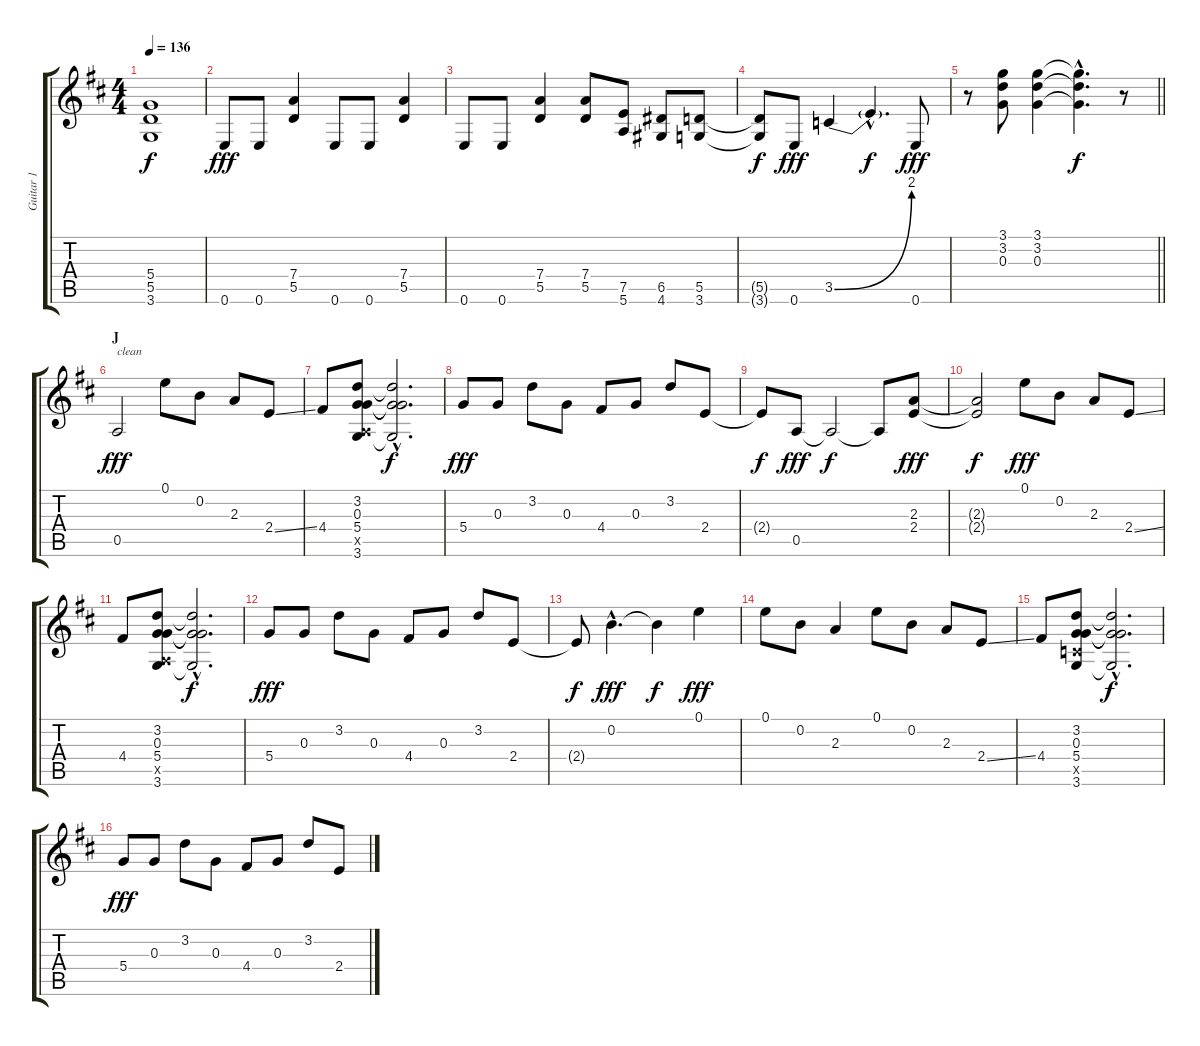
\track ("Guitar 1" "Guitar 1") {instrument overdrivenguitar}
\staff {score tabs}
\tuning (E4 B3 G3 D3 A2 E2) {hide}
\ts (4 4)
\tempo 136
\clef g2
\ks d
(5.4{t} 5.5{t} 3.6{t}).1{dy f} |
0.6.8{dy fff} 0.6.8 (7.4 5.5).4 0.6.8 0.6.8 (7.4 5.5).4 |
0.6.8 0.6.8 (7.4 5.5).4 (7.4 5.5).8 (7.5 5.6).8 (6.5 4.6).8 (5.5 3.6).8 |
(5.5{t} 3.6{t}).8{dy f} 0.6.8{dy fff} 3.5{be (bend 0 0 60 8)}.4 3.5{hac t}.4{d dy f} 0.6.8{dy fff} |
\barLineRight lightlight
r.8 (3.1 3.2 0.3).8 (3.1 3.2 0.3).4 (3.1{hac t} 3.2{hac t} 0.3{hac t}).4{d dy f} r.8 |
\section ("" "J")
0.5.2{txt "clean" dy fff instrument electricguitarclean} 0.1.8 0.2.8 2.3.8 2.4{ss}.8 |
4.4.8 (3.2 0.3 5.4 0.5{x} 3.6).8 (3.2{hac t} 0.3{hac t} 5.4{hac t} 3.6{hac t}).2{d dy f} |
5.4.8{dy fff} 0.3.8 3.2.8 0.3.8 4.4.8 0.3.8 3.2.8 2.4.8 |
2.4{t}.8{dy f} 0.5.8{dy fff} 0.5{t}.2{dy f} 0.5{t}.8 (2.3 2.4).8{dy fff} |
(2.3{t} 2.4{t}).2{dy f} 0.1.8{dy fff} 0.2.8 2.3.8 2.4{ss}.8 |
4.4.8 (3.2 0.3 5.4 0.5{x} 3.6).8 (3.2{hac t} 0.3{hac t} 5.4{hac t} 3.6{hac t}).2{d dy f} |
5.4.8{dy fff} 0.3.8 3.2.8 0.3.8 4.4.8 0.3.8 3.2.8 2.4.8 |
2.4{t}.8{dy f} 0.2{hac}.4{d dy fff} 0.2{t}.4{dy f} 0.1.4{dy fff} |
0.1.8 0.2.8 2.3.4 0.1.8 0.2.8 2.3.8 2.4{ss}.8 |
4.4.8 (3.2 0.3 5.4 3.5{x} 3.6).8 (3.2{hac t} 0.3{hac t} 5.4{hac t} 3.6{hac t}).2{d dy f} |
5.4.8{dy fff} 0.3.8 3.2.8 0.3.8 4.4.8 0.3.8 3.2.8 2.4.8
